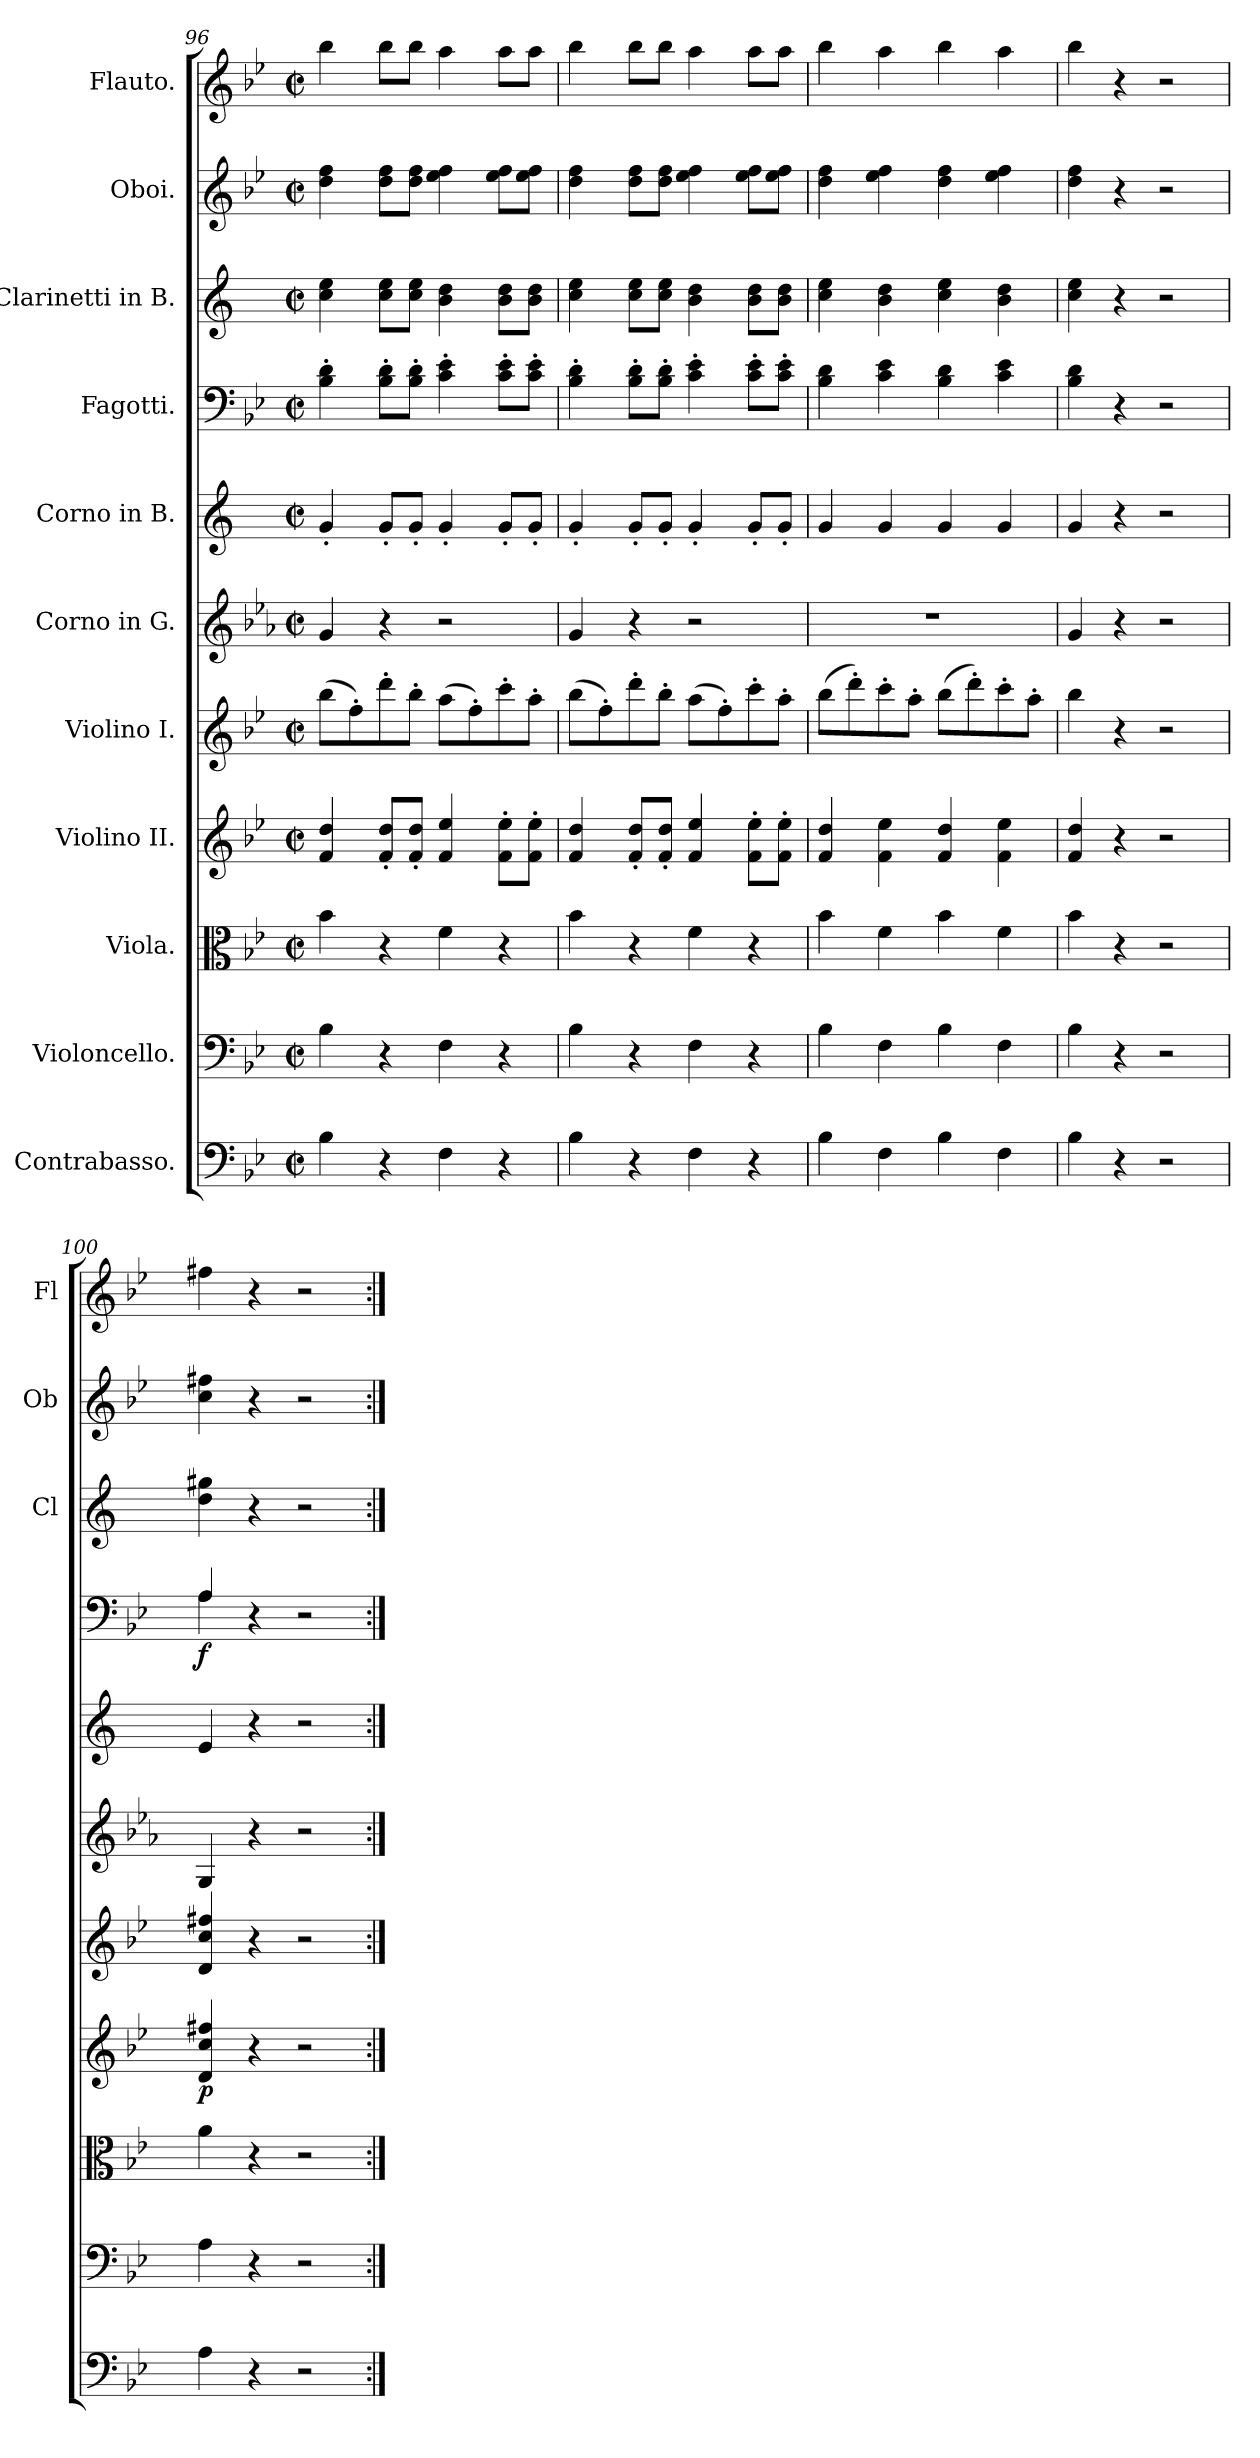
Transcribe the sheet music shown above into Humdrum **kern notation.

**kern	**kern	**kern	**kern	**dynam	**kern	**kern	**kern	**kern	**dynam	**kern	**kern	**kern
*part11	*part10	*part9	*part8	*part8	*part7	*part6	*part5	*part4	*part4	*part3	*part2	*part1
*staff11	*staff10	*staff9	*staff8	*staff8	*staff7	*staff6	*staff5	*staff4	*staff4	*staff3	*staff2	*staff1
*I"Contrabasso.	*I"Violoncello.	*I"Viola.	*I"Violino II.	*	*I"Violino I.	*I"Corno in G.	*I"Corno in B.	*I"Fagotti.	*	*I"Clarinetti in B.	*I"Oboi.	*I"Flauto.
*	*	*	*	*	*	*	*	*	*	*I'Cl	*I'Ob	*I'Fl
*clefF4	*clefF4	*clefC3	*clefG2	*	*clefG2	*clefG2	*clefG2	*clefF4	*	*clefG2	*clefG2	*clefG2
*ITrd7c12	*	*	*	*	*	*ITrd3c5	*ITrd1c2	*	*	*ITrd1c2	*	*
*k[b-e-]	*k[b-e-]	*k[b-e-]	*k[b-e-]	*	*k[b-e-]	*k[b-e-]	*k[b-e-]	*k[b-e-]	*	*k[b-e-]	*k[b-e-]	*k[b-e-]
*M2/2	*M2/2	*M2/2	*M2/2	*	*M2/2	*M2/2	*M2/2	*M2/2	*	*M2/2	*M2/2	*M2/2
*met(c|)	*met(c|)	*met(c|)	*met(c|)	*	*met(c|)	*met(c|)	*met(c|)	*met(c|)	*	*met(c|)	*met(c|)	*met(c|)
=96	=96	=96	=96	=96	=96	=96	=96	=96	=96	=96	=96	=96
4BB-\	4B-\	4b-\	4f/ 4dd/	.	(>8bb-\L	4d/	4f'/	4B-\' 4d\'	.	4b-\ 4dd\	4dd\ 4ff\	4bb-\
.	.	.	.	.	8ff'\)	.	.	.	.	.	.	.
4r	4r	4r	8f/' 8dd/'L	.	8ddd'\	4r	8f'/L	8B-\' 8d\'L	.	8b-\ 8dd\L	8dd\ 8ff\L	8bb-\L
.	.	.	8f/' 8dd/'J	.	8bb-'\J	.	8f'/J	8B-\' 8d\'J	.	8b-\ 8dd\J	8dd\ 8ff\J	8bb-\J
4FF\	4F\	4f\	4f/ 4ee-/	.	(>8aa\L	2r	4f'/	4c\' 4e-\'	.	4a\ 4cc\	4ee-\ 4ff\	4aa\
.	.	.	.	.	8ff'\)	.	.	.	.	.	.	.
4r	4r	4r	8f\' 8ee-\'L	.	8ccc'\	.	8f'/L	8c\' 8e-\'L	.	8a\ 8cc\L	8ee-\ 8ff\L	8aa\L
.	.	.	8f\' 8ee-\'J	.	8aa'\J	.	8f'/J	8c\' 8e-\'J	.	8a\ 8cc\J	8ee-\ 8ff\J	8aa\J
=97	=97	=97	=97	=97	=97	=97	=97	=97	=97	=97	=97	=97
4BB-\	4B-\	4b-\	4f/ 4dd/	.	(>8bb-\L	4d/	4f'/	4B-\' 4d\'	.	4b-\ 4dd\	4dd\ 4ff\	4bb-\
.	.	.	.	.	8ff'\)	.	.	.	.	.	.	.
4r	4r	4r	8f/' 8dd/'L	.	8ddd'\	4r	8f'/L	8B-\' 8d\'L	.	8b-\ 8dd\L	8dd\ 8ff\L	8bb-\L
.	.	.	8f/' 8dd/'J	.	8bb-'\J	.	8f'/J	8B-\' 8d\'J	.	8b-\ 8dd\J	8dd\ 8ff\J	8bb-\J
4FF\	4F\	4f\	4f/ 4ee-/	.	(>8aa\L	2r	4f'/	4c\' 4e-\'	.	4a\ 4cc\	4ee-\ 4ff\	4aa\
.	.	.	.	.	8ff'\)	.	.	.	.	.	.	.
4r	4r	4r	8f\' 8ee-\'L	.	8ccc'\	.	8f'/L	8c\' 8e-\'L	.	8a\ 8cc\L	8ee-\ 8ff\L	8aa\L
.	.	.	8f\' 8ee-\'J	.	8aa'\J	.	8f'/J	8c\' 8e-\'J	.	8a\ 8cc\J	8ee-\ 8ff\J	8aa\J
=98	=98	=98	=98	=98	=98	=98	=98	=98	=98	=98	=98	=98
4BB-\	4B-\	4b-\	4f/ 4dd/	.	(>8bb-\L	1r	4f/	4B-\ 4d\	.	4b-\ 4dd\	4dd\ 4ff\	4bb-\
.	.	.	.	.	8ddd'\)	.	.	.	.	.	.	.
4FF\	4F\	4f\	4f\ 4ee-\	.	8ccc'\	.	4f/	4c\ 4e-\	.	4a\ 4cc\	4ee-\ 4ff\	4aa\
.	.	.	.	.	8aa'\J	.	.	.	.	.	.	.
4BB-\	4B-\	4b-\	4f/ 4dd/	.	(>8bb-\L	.	4f/	4B-\ 4d\	.	4b-\ 4dd\	4dd\ 4ff\	4bb-\
.	.	.	.	.	8ddd'\)	.	.	.	.	.	.	.
4FF\	4F\	4f\	4f\ 4ee-\	.	8ccc'\	.	4f/	4c\ 4e-\	.	4a\ 4cc\	4ee-\ 4ff\	4aa\
.	.	.	.	.	8aa'\J	.	.	.	.	.	.	.
=99	=99	=99	=99	=99	=99	=99	=99	=99	=99	=99	=99	=99
4BB-\	4B-\	4b-\	4f/ 4dd/	.	4bb-\	4d/	4f/	4B-\ 4d\	.	4b-\ 4dd\	4dd\ 4ff\	4bb-\
4r	4r	4r	4r	.	4r	4r	4r	4r	.	4r	4r	4r
2r	2r	2r	2r	.	2r	2r	2r	2r	.	2r	2r	2r
=100	=100	=100	=100	=100	=100	=100	=100	=100	=100	=100	=100	=100
.	.	.	8qd\yy 8qcc\yy	.	8qd\yy 8qcc\yy	.	.	.	.	.	.	.
*	*	*	*	*	*	*	*	*^	*	*	*	*
!	!	!	!	!LO:DY:b	!	!	!	!	!	!LO:DY:b	!	!	!
4AA\	4A\	4a\	4d/ 4cc/ 4ff#X/	p	4d/ 4cc/ 4ff#X/	4D/	4d/	4A/	4A\	f	4cc\ 4ff#X\	4cc\ 4ff#X\	4ff#X\
4r	4r	4r	4r	.	4r	4r	4r	4r	2.ryy	.	4r	4r	4r
2r	2r	2r	2r	.	2r	2r	2r	2r	.	.	2r	2r	2r
*	*	*	*	*	*	*	*	*v	*v	*	*	*	*
=:|!	=:|!	=:|!	=:|!	=:|!	=:|!	=:|!	=:|!	=:|!	=:|!	=:|!	=:|!	=:|!
*-	*-	*-	*-	*-	*-	*-	*-	*-	*-	*-	*-	*-
